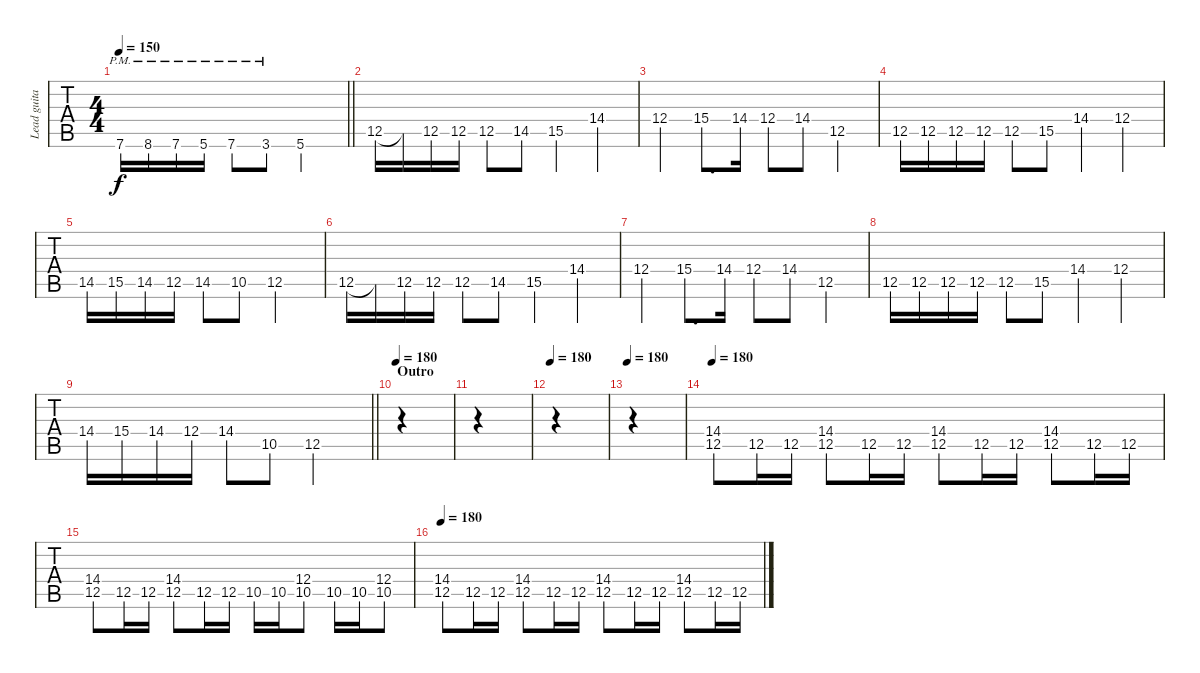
\track ("Lead guitar" "Lead guita") {instrument overdrivenguitar}
\staff {tabs}
\tuning (D4 A3 F3 C3 G2 D2) {hide}
\ts (4 4)
\tempo 150
\clef g2
\barLineRight lightlight
\ks c
7.6{pm}.16{dy f} 8.6{pm}.16 7.6{pm}.16 5.6{pm}.16 7.6{pm}.8 3.6{pm}.8 5.6.2 |
\section ("" "")
12.5.16 12.5{t}.16 12.5.16 12.5.16 12.5.8 14.5.8 15.5.4 14.4.4 |
12.4.4 15.4.8{d} 14.4.16 12.4.8 14.4.8 12.5.4 |
12.5.16 12.5.16 12.5.16 12.5.16 12.5.8 15.5.8 14.4.4 12.4.4 |
14.5.16 15.5.16 14.5.16 12.5.16 14.5.8 10.5.8 12.5.2 |
12.5.16 12.5{t}.16 12.5.16 12.5.16 12.5.8 14.5.8 15.5.4 14.4.4 |
12.4.4 15.4.8{d} 14.4.16 12.4.8 14.4.8 12.5.4 |
12.5.16 12.5.16 12.5.16 12.5.16 12.5.8 15.5.8 14.4.4 12.4.4 |
\barLineRight lightlight
14.4.16 15.4.16 14.4.16 12.4.16 14.4.8 10.5.8 12.5.2 |
\section ("" "Outro")
\tempo 180
|
|
\tempo 180
|
\tempo 180
|
\tempo 180
(14.4 12.5).8 12.5.16 12.5.16 (14.4 12.5).8 12.5.16 12.5.16 (14.4 12.5).8 12.5.16 12.5.16 (14.4 12.5).8 12.5.16 12.5.16 |
(14.4 12.5).8 12.5.16 12.5.16 (14.4 12.5).8 12.5.16 12.5.16 10.5.16 10.5.16 (12.4 10.5).8 10.5.16 10.5.16 (12.4 10.5).8 |
\tempo 180
(14.4 12.5).8 12.5.16 12.5.16 (14.4 12.5).8 12.5.16 12.5.16 (14.4 12.5).8 12.5.16 12.5.16 (14.4 12.5).8 12.5.16 12.5.16
